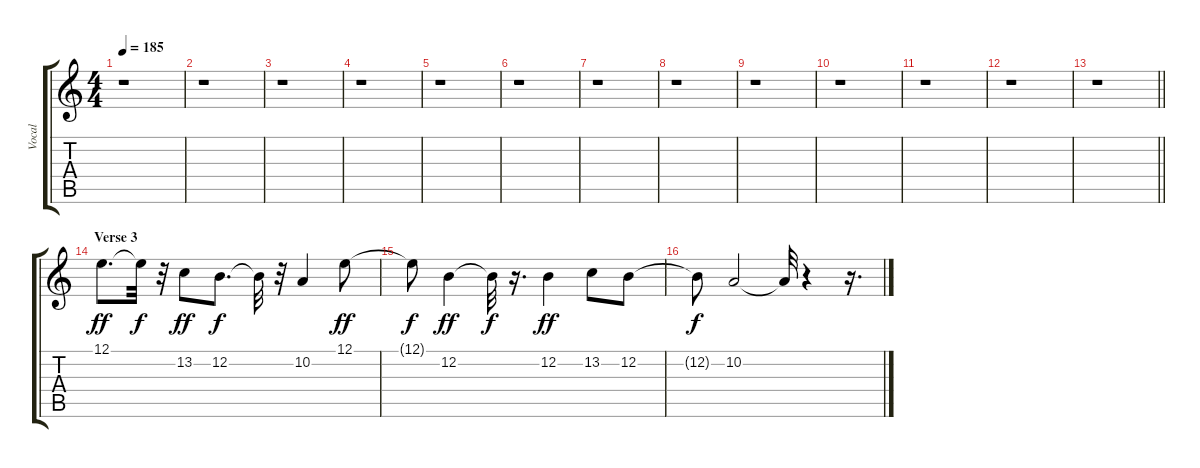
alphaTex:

\track ("Vocal" "Vocal") {instrument flute}
\staff {score tabs}
\tuning (E4 B3 G3 D3 A2 E2) {hide}
\ts (4 4)
\tempo 185
\clef g2
\ks c
r.1{dy f} |
r.1 |
r.1 |
r.1 |
r.1 |
r.1 |
r.1 |
r.1 |
r.1 |
r.1 |
r.1 |
r.1 |
\barLineRight lightlight
r.1 |
\section ("" "Verse 3")
12.1.8{d dy ff} 12.1{t}.32{dy f} r.32 13.2.8{dy ff} 12.2.8{d dy f} 12.2{t}.32 r.32 10.2.4 12.1.8{dy ff} |
12.1{t}.8{dy f} 12.2.4{dy ff} 12.2{t}.32{dy f} r.16{d} 12.2.4{dy ff} 13.2.8 12.2.8 |
12.2{t}.8{dy f} 10.2.2 10.2{t}.32 r.4 r.16{d}
